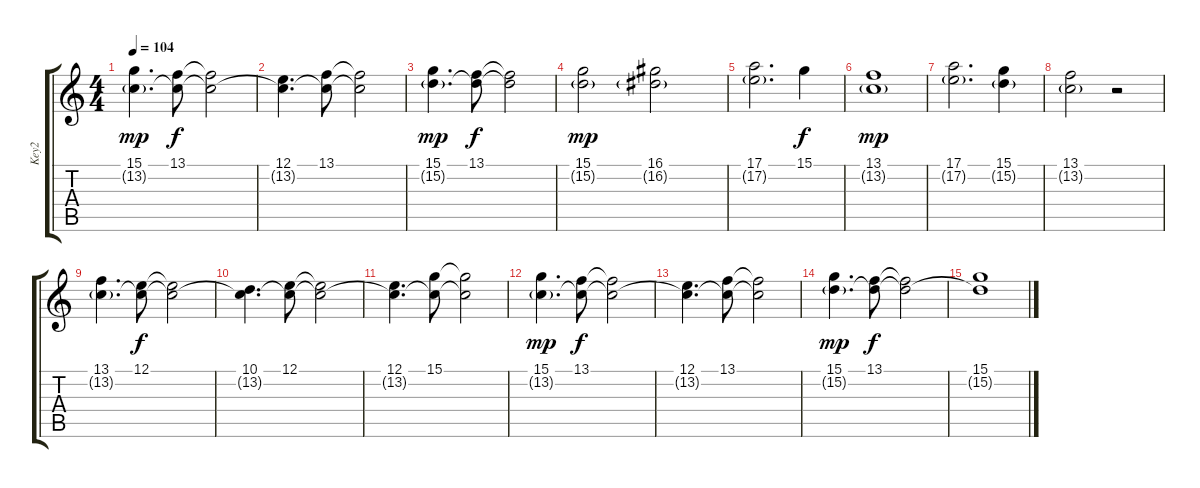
\track ("Key2" "Key2") {instrument choiraahs}
\staff {score tabs}
\tuning (E4 B3 G3 D3 A2 E2) {hide}
\ts (4 4)
\tempo 104
\clef g2
\ks c
(15.1 13.2{g}).4{d dy mp} (13.1 13.2{t}).8{dy f} (13.1{t} 13.2{t}).2 |
(12.1 13.2{t}).4{d} (13.1 13.2{t}).8 (13.1{t} 13.2{t}).2 |
(15.1 15.2{g}).4{d dy mp} (13.1 15.2{t}).8{dy f} (13.1{t} 15.2{t}).2 |
(15.1 15.2{g}).2{dy mp} (16.1 16.2{g}).2 |
(17.1 17.2{g}).2{d} 15.1.4{dy f} |
(13.1 13.2{g}).1{dy mp} |
(17.1 17.2{g}).2{d} (15.1 15.2{g}).4 |
(13.1 13.2{g}).2 r.2 |
(13.1 13.2{g}).4{d} (12.1 13.2{t}).8{dy f} (12.1{t} 13.2{t}).2 |
(10.1 13.2{t}).4{d} (12.1 13.2{t}).8 (12.1{t} 13.2{t}).2 |
(12.1 13.2{t}).4{d} (15.1 13.2{t}).8 (15.1{t} 13.2{t}).2 |
(15.1 13.2{g}).4{d dy mp} (13.1 13.2{t}).8{dy f} (13.1{t} 13.2{t}).2 |
(12.1 13.2{t}).4{d} (13.1 13.2{t}).8 (13.1{t} 13.2{t}).2 |
(15.1 15.2{g}).4{d dy mp} (13.1 15.2{t}).8{dy f} (13.1{t} 15.2{t}).2 |
(15.1 15.2{t}).1
